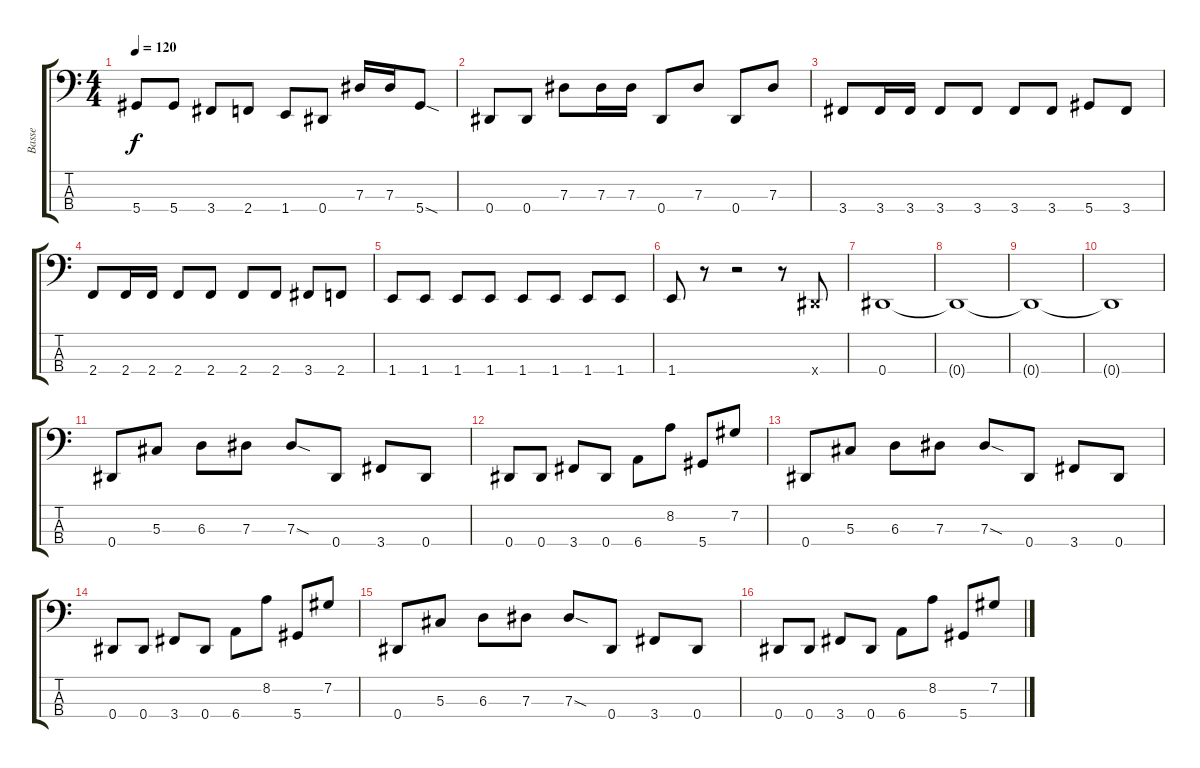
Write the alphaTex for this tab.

\track ("Basse" "Basse") {instrument electricbasspick}
\staff {score tabs}
\tuning (Gb2 Db2 Ab1 Eb1) {hide}
\ts (4 4)
\tempo 120
\clef f4
\ks c
5.4.8{dy f} 5.4.8 3.4.8 2.4.8 1.4.8 0.4.8 7.3.16 7.3.16 5.4{sod}.8 |
0.4.8 0.4.8 7.3.8 7.3.16 7.3.16 0.4.8 7.3.8 0.4.8 7.3.8 |
3.4.8 3.4.16 3.4.16 3.4.8 3.4.8 3.4.8 3.4.8 5.4.8 3.4.8 |
2.4.8 2.4.16 2.4.16 2.4.8 2.4.8 2.4.8 2.4.8 3.4.8 2.4.8 |
1.4.8 1.4.8 1.4.8 1.4.8 1.4.8 1.4.8 1.4.8 1.4.8 |
1.4.8 r.8 r.2 r.8 0.4{x}.8 |
0.4.1 |
0.4{t}.1 |
0.4{t}.1 |
0.4{t}.1 |
0.4.8 5.3.8 6.3.8 7.3.8 7.3{sod}.8 0.4.8 3.4.8 0.4.8 |
0.4.8 0.4.8 3.4.8 0.4.8 6.4.8 8.2.8 5.4.8 7.2.8 |
0.4.8 5.3.8 6.3.8 7.3.8 7.3{sod}.8 0.4.8 3.4.8 0.4.8 |
0.4.8 0.4.8 3.4.8 0.4.8 6.4.8 8.2.8 5.4.8 7.2.8 |
0.4.8 5.3.8 6.3.8 7.3.8 7.3{sod}.8 0.4.8 3.4.8 0.4.8 |
0.4.8 0.4.8 3.4.8 0.4.8 6.4.8 8.2.8 5.4.8 7.2.8
